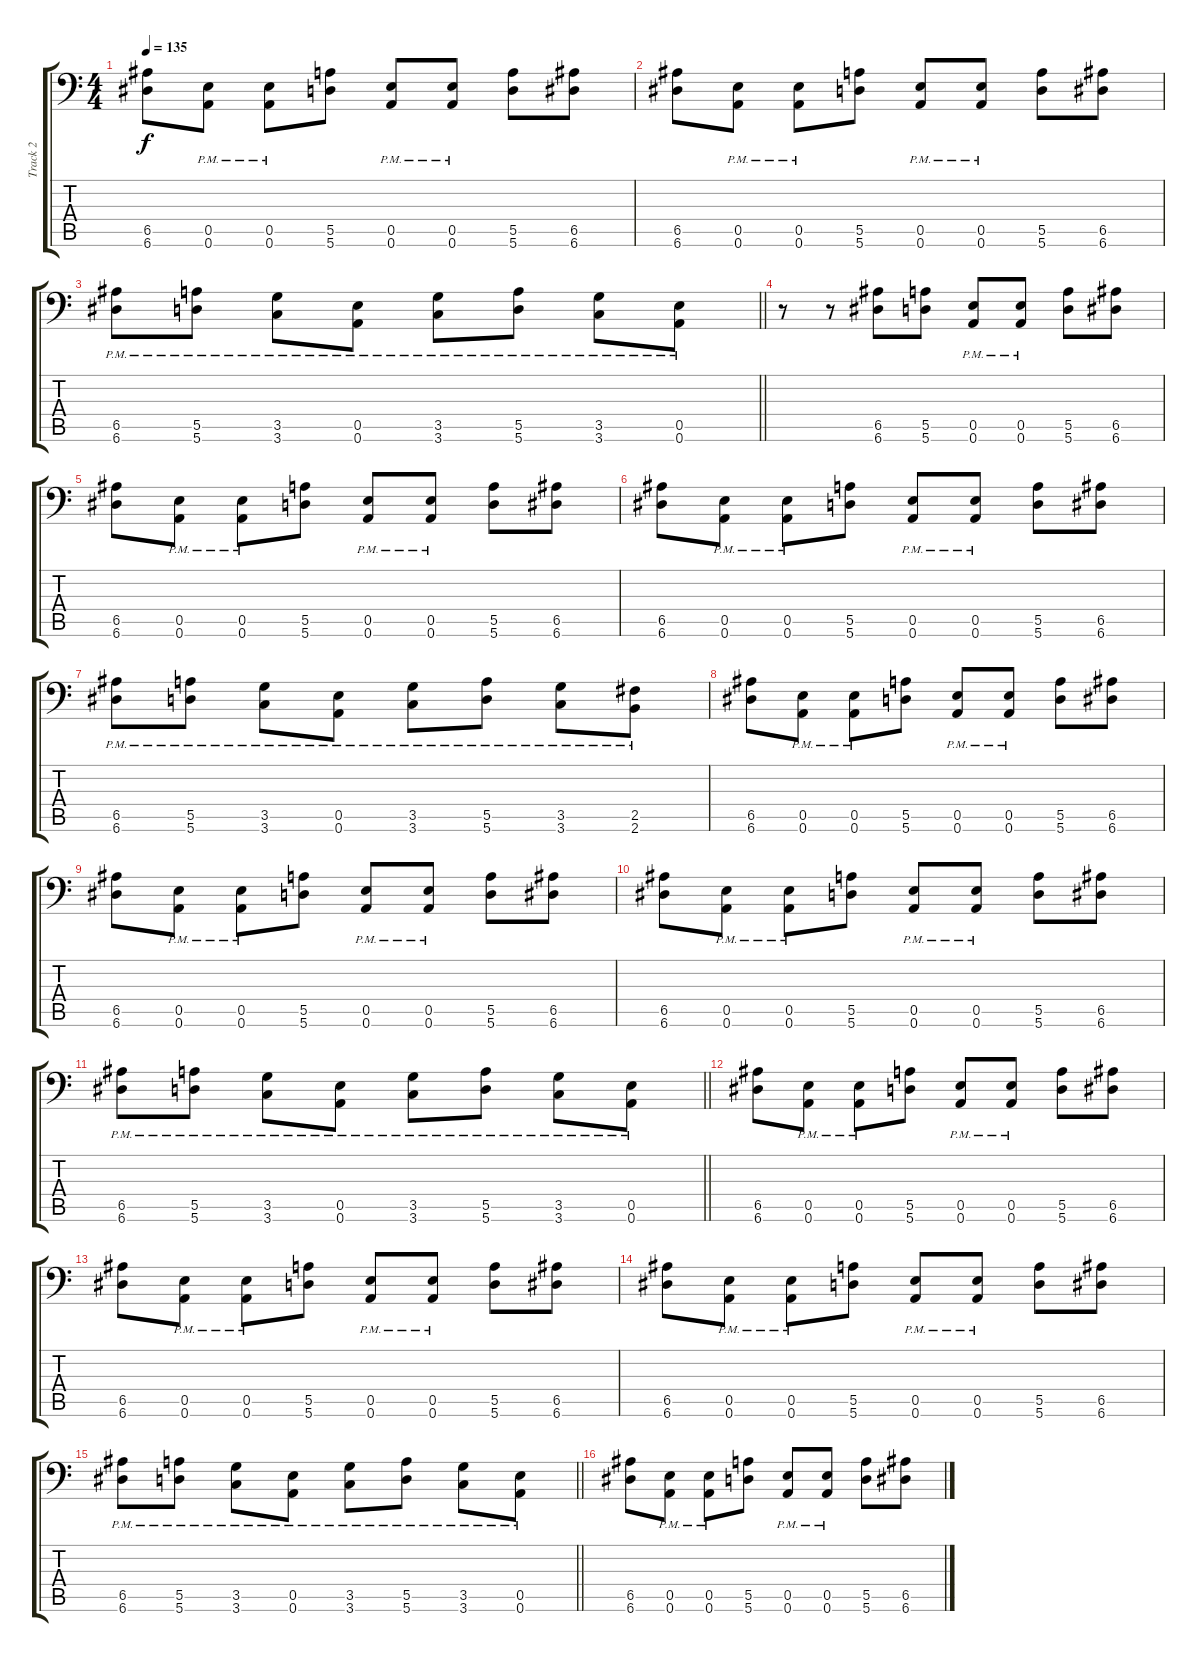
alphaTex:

\track ("Track 2" "Track 2") {instrument distortionguitar}
\staff {score tabs}
\tuning (B3 Gb3 D3 A2 E2 A1) {hide}
\ts (4 4)
\tempo 135
\clef f4
\ks c
(6.5 6.6).8{dy f} (0.5{pm} 0.6{pm}).8 (0.5{pm} 0.6{pm}).8 (5.5 5.6).8 (0.5{pm} 0.6{pm}).8 (0.5{pm} 0.6{pm}).8 (5.5 5.6).8 (6.5 6.6).8 |
(6.5 6.6).8 (0.5{pm} 0.6{pm}).8 (0.5{pm} 0.6{pm}).8 (5.5 5.6).8 (0.5{pm} 0.6{pm}).8 (0.5{pm} 0.6{pm}).8 (5.5 5.6).8 (6.5 6.6).8 |
\barLineRight lightlight
(6.5{pm} 6.6{pm}).8 (5.5{pm} 5.6{pm}).8 (3.5{pm} 3.6{pm}).8 (0.5{pm} 0.6{pm}).8 (3.5{pm} 3.6{pm}).8 (5.5{pm} 5.6{pm}).8 (3.5{pm} 3.6{pm}).8 (0.5{pm} 0.6{pm}).8 |
r.8 r.8 (6.5 6.6).8 (5.5 5.6).8 (0.5{pm} 0.6{pm}).8 (0.5{pm} 0.6{pm}).8 (5.5 5.6).8 (6.5 6.6).8 |
(6.5 6.6).8 (0.5{pm} 0.6{pm}).8 (0.5{pm} 0.6{pm}).8 (5.5 5.6).8 (0.5{pm} 0.6{pm}).8 (0.5{pm} 0.6{pm}).8 (5.5 5.6).8 (6.5 6.6).8 |
(6.5 6.6).8 (0.5{pm} 0.6{pm}).8 (0.5{pm} 0.6{pm}).8 (5.5 5.6).8 (0.5{pm} 0.6{pm}).8 (0.5{pm} 0.6{pm}).8 (5.5 5.6).8 (6.5 6.6).8 |
(6.5{pm} 6.6{pm}).8 (5.5{pm} 5.6{pm}).8 (3.5{pm} 3.6{pm}).8 (0.5{pm} 0.6{pm}).8 (3.5{pm} 3.6{pm}).8 (5.5{pm} 5.6{pm}).8 (3.5{pm} 3.6{pm}).8 (2.5{pm} 2.6{pm}).8 |
(6.5 6.6).8 (0.5{pm} 0.6{pm}).8 (0.5{pm} 0.6{pm}).8 (5.5 5.6).8 (0.5{pm} 0.6{pm}).8 (0.5{pm} 0.6{pm}).8 (5.5 5.6).8 (6.5 6.6).8 |
(6.5 6.6).8 (0.5{pm} 0.6{pm}).8 (0.5{pm} 0.6{pm}).8 (5.5 5.6).8 (0.5{pm} 0.6{pm}).8 (0.5{pm} 0.6{pm}).8 (5.5 5.6).8 (6.5 6.6).8 |
(6.5 6.6).8 (0.5{pm} 0.6{pm}).8 (0.5{pm} 0.6{pm}).8 (5.5 5.6).8 (0.5{pm} 0.6{pm}).8 (0.5{pm} 0.6{pm}).8 (5.5 5.6).8 (6.5 6.6).8 |
\barLineRight lightlight
(6.5{pm} 6.6{pm}).8 (5.5{pm} 5.6{pm}).8 (3.5{pm} 3.6{pm}).8 (0.5{pm} 0.6{pm}).8 (3.5{pm} 3.6{pm}).8 (5.5{pm} 5.6{pm}).8 (3.5{pm} 3.6{pm}).8 (0.5{pm} 0.6{pm}).8 |
(6.5 6.6).8 (0.5{pm} 0.6{pm}).8 (0.5{pm} 0.6{pm}).8 (5.5 5.6).8 (0.5{pm} 0.6{pm}).8 (0.5{pm} 0.6{pm}).8 (5.5 5.6).8 (6.5 6.6).8 |
(6.5 6.6).8 (0.5{pm} 0.6{pm}).8 (0.5{pm} 0.6{pm}).8 (5.5 5.6).8 (0.5{pm} 0.6{pm}).8 (0.5{pm} 0.6{pm}).8 (5.5 5.6).8 (6.5 6.6).8 |
(6.5 6.6).8 (0.5{pm} 0.6{pm}).8 (0.5{pm} 0.6{pm}).8 (5.5 5.6).8 (0.5{pm} 0.6{pm}).8 (0.5{pm} 0.6{pm}).8 (5.5 5.6).8 (6.5 6.6).8 |
\barLineRight lightlight
(6.5{pm} 6.6{pm}).8 (5.5{pm} 5.6{pm}).8 (3.5{pm} 3.6{pm}).8 (0.5{pm} 0.6{pm}).8 (3.5{pm} 3.6{pm}).8 (5.5{pm} 5.6{pm}).8 (3.5{pm} 3.6{pm}).8 (0.5{pm} 0.6{pm}).8 |
(6.5 6.6).8 (0.5{pm} 0.6{pm}).8 (0.5{pm} 0.6{pm}).8 (5.5 5.6).8 (0.5{pm} 0.6{pm}).8 (0.5{pm} 0.6{pm}).8 (5.5 5.6).8 (6.5 6.6).8
